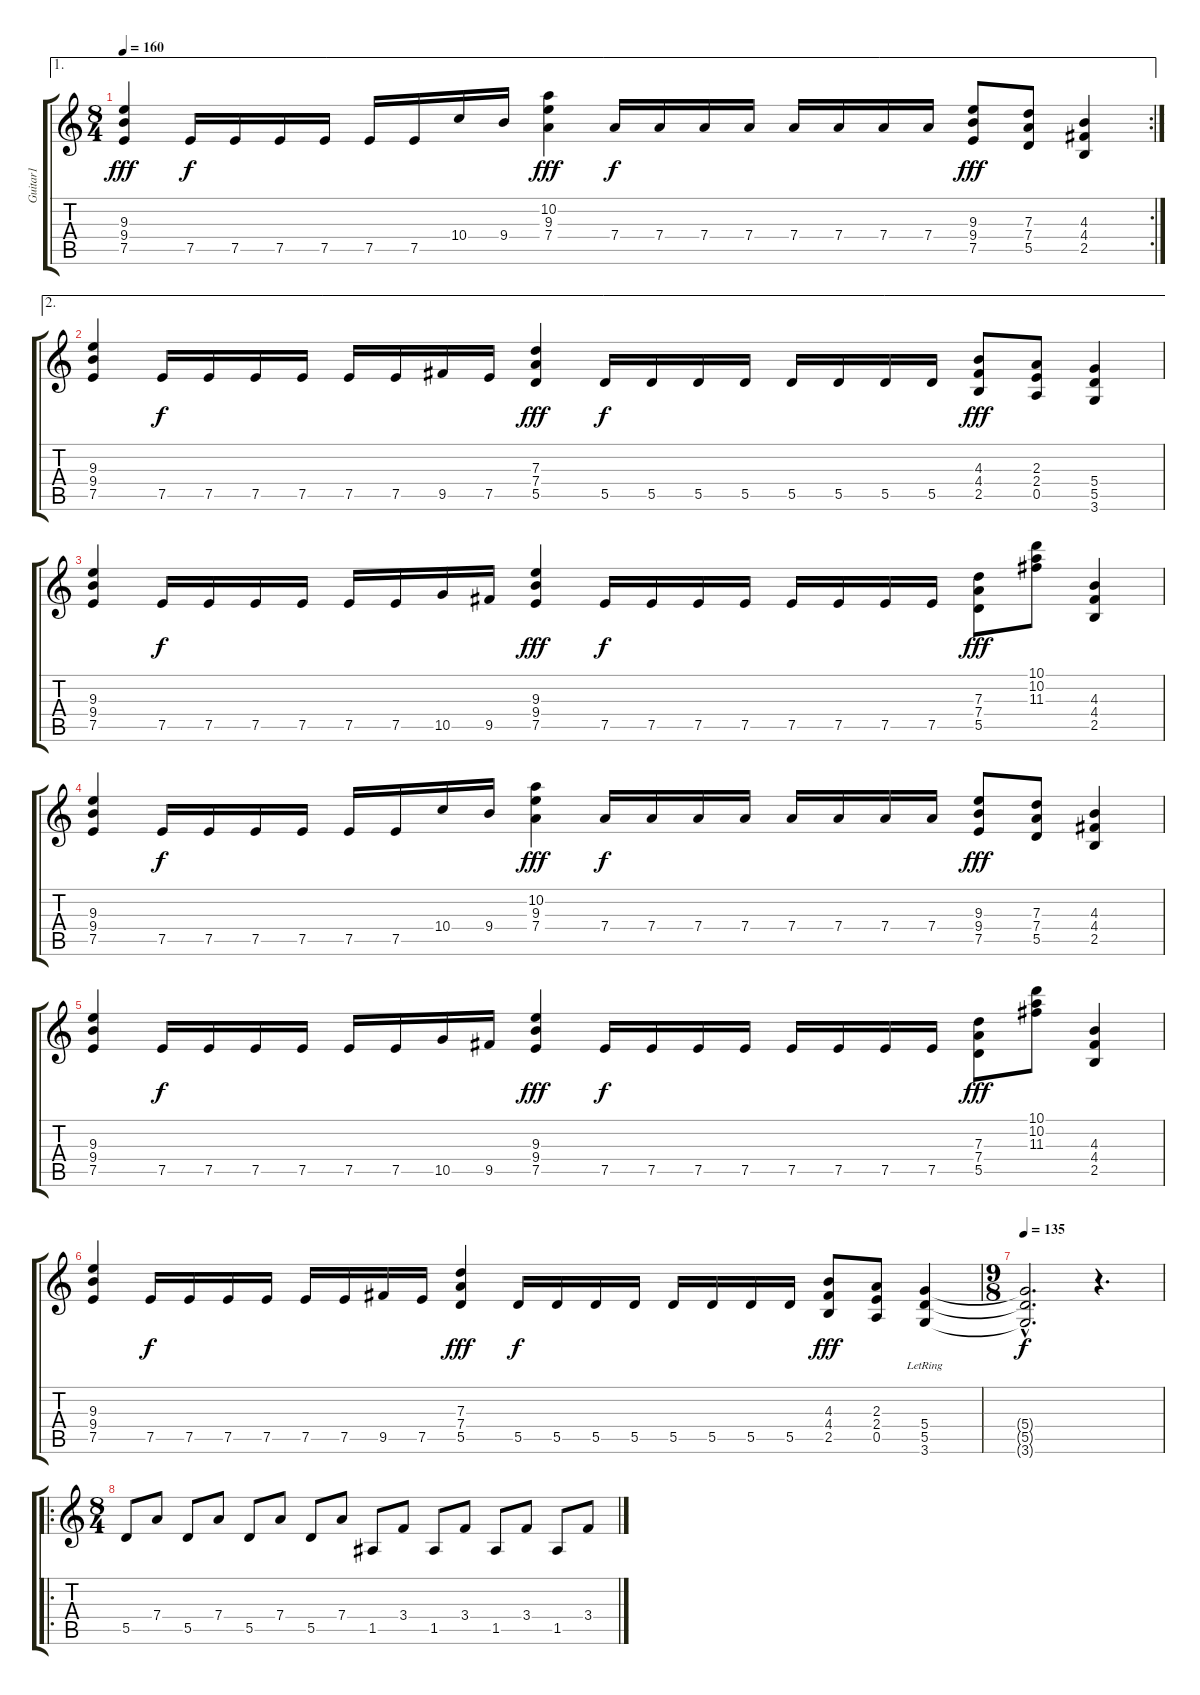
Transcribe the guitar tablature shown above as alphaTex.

\track ("Guitar1" "Guitar1") {instrument overdrivenguitar}
\staff {score tabs}
\tuning (E4 B3 G3 D3 A2 E2) {hide}
\ae 1
\rc 2
\ts (8 4)
\tempo 160
\clef g2
\ks c
(9.3 9.4 7.5).4{dy fff instrument overdrivenguitar} 7.5.16{dy f} 7.5.16 7.5.16 7.5.16 7.5.16 7.5.16 10.4.16 9.4.16 (10.2 9.3 7.4).4{dy fff} 7.4.16{dy f} 7.4.16 7.4.16 7.4.16 7.4.16 7.4.16 7.4.16 7.4.16 (9.3 9.4 7.5).8{dy fff} (7.3 7.4 5.5).8 (4.3 4.4 2.5).4 |
\ae 2
(9.3 9.4 7.5).4{instrument overdrivenguitar} 7.5.16{dy f} 7.5.16 7.5.16 7.5.16 7.5.16 7.5.16 9.5.16 7.5.16 (7.3 7.4 5.5).4{dy fff} 5.5.16{dy f} 5.5.16 5.5.16 5.5.16 5.5.16 5.5.16 5.5.16 5.5.16 (4.3 4.4 2.5).8{dy fff} (2.3 2.4 0.5).8 (5.4 5.5 3.6).4 |
(9.3 9.4 7.5).4{instrument overdrivenguitar} 7.5.16{dy f} 7.5.16 7.5.16 7.5.16 7.5.16 7.5.16 10.5.16 9.5.16 (9.3 9.4 7.5).4{dy fff} 7.5.16{dy f} 7.5.16 7.5.16 7.5.16 7.5.16 7.5.16 7.5.16 7.5.16 (7.3 7.4 5.5).8{dy fff} (10.1 10.2 11.3).8 (4.3 4.4 2.5).4 |
(9.3 9.4 7.5).4{instrument overdrivenguitar} 7.5.16{dy f} 7.5.16 7.5.16 7.5.16 7.5.16 7.5.16 10.4.16 9.4.16 (10.2 9.3 7.4).4{dy fff} 7.4.16{dy f} 7.4.16 7.4.16 7.4.16 7.4.16 7.4.16 7.4.16 7.4.16 (9.3 9.4 7.5).8{dy fff} (7.3 7.4 5.5).8 (4.3 4.4 2.5).4 |
(9.3 9.4 7.5).4{instrument overdrivenguitar} 7.5.16{dy f} 7.5.16 7.5.16 7.5.16 7.5.16 7.5.16 10.5.16 9.5.16 (9.3 9.4 7.5).4{dy fff} 7.5.16{dy f} 7.5.16 7.5.16 7.5.16 7.5.16 7.5.16 7.5.16 7.5.16 (7.3 7.4 5.5).8{dy fff} (10.1 10.2 11.3).8 (4.3 4.4 2.5).4 |
(9.3 9.4 7.5).4{instrument overdrivenguitar} 7.5.16{dy f} 7.5.16 7.5.16 7.5.16 7.5.16 7.5.16 9.5.16 7.5.16 (7.3 7.4 5.5).4{dy fff} 5.5.16{dy f} 5.5.16 5.5.16 5.5.16 5.5.16 5.5.16 5.5.16 5.5.16 (4.3 4.4 2.5).8{dy fff} (2.3 2.4 0.5).8 (5.4 5.5{lr} 3.6{lr}).4 |
\ts (9 8)
\tempo 135
(5.4{hac t} 5.5{hac t} 3.6{hac t}).2{d dy f} r.4{d} |
\ro
\ts (8 4)
5.5.8{instrument acousticguitarnylon} 7.4.8 5.5.8 7.4.8 5.5.8 7.4.8 5.5.8 7.4.8 1.5.8 3.4.8 1.5.8 3.4.8 1.5.8 3.4.8 1.5.8 3.4.8
